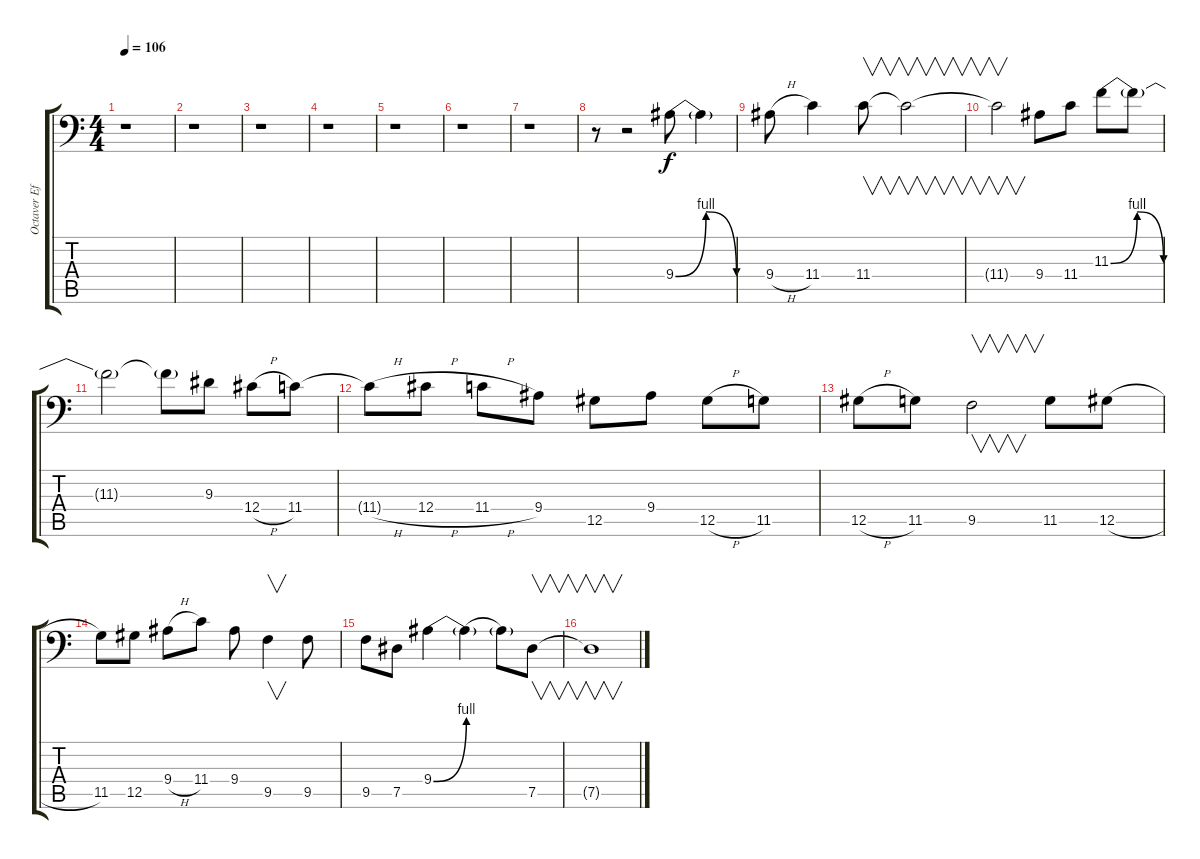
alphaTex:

\track ("Octaver Effect Only" "Octaver Ef") {instrument overdrivenguitar}
\staff {score tabs}
\tuning (Eb3 Bb2 Gb2 Db2 Ab1 Eb1) {hide}
\ts (4 4)
\tempo 106
\clef f4
\ks c
r.1{dy f} |
r.1 |
r.1 |
r.1 |
r.1 |
r.1 |
r.1 |
r.8 r.2 9.4{be (bendrelease 0 0 25 4 25 4 60 0)}.8 9.4{t}.4 |
9.4{h}.8 11.4.4 11.4.8{v} 11.4{t}.2{v} |
11.4{t}.2{v} 9.4.8 11.4.8 11.3{be (bendrelease 0 0 25 4 25 4 60 0)}.8 11.3{t}.8 |
11.3{t}.2 11.3{t}.8 9.3.8 12.4{h}.8 11.4.8 |
11.4{h t}.8 12.4{h}.8 11.4{h}.8 9.4.8 12.5.8 9.4.8 12.5{h}.8 11.5.8 |
12.5{h}.8 11.5.8 9.5.2{v} 11.5.8 12.5{h}.8 |
11.5.8 12.5.8 9.4{h}.8 11.4.8 9.4.8 9.5.4{v} 9.5.8 |
9.5.8 7.5.8 9.4{be (bend 0 0 60 4)}.4 9.4{be (hold 40 0 60 0) t}.4 9.4{t}.8 7.5.8{v} |
7.5{t}.1{v}
